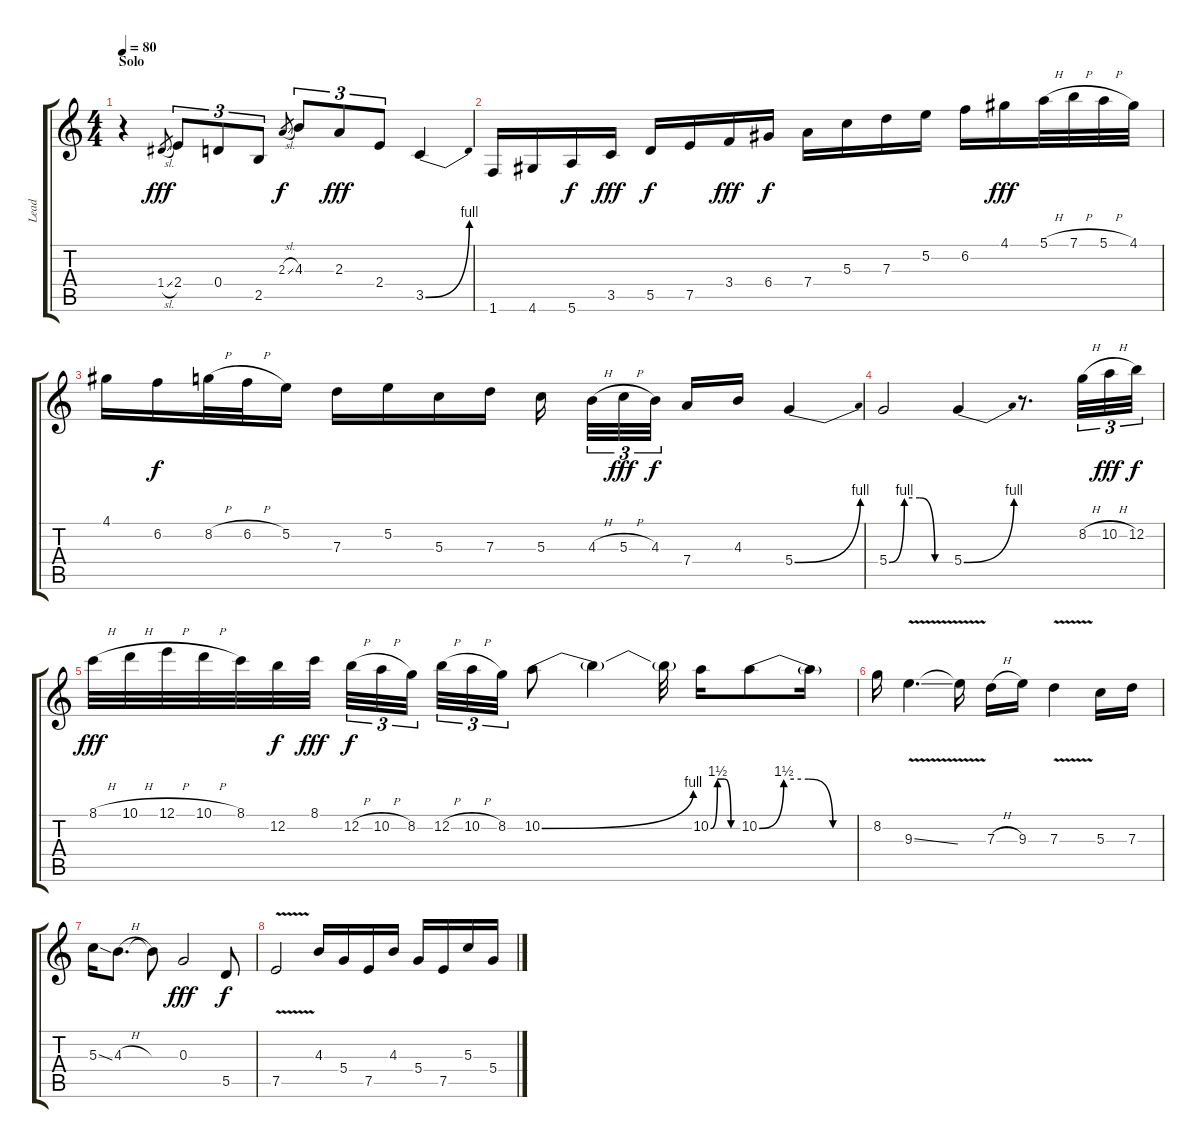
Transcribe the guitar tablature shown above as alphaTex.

\track ("Lead" "Lead") {instrument distortionguitar}
\staff {score tabs}
\tuning (E4 B3 G3 D3 A2 E2) {hide}
\ts (4 4)
\section ("" "Solo")
\tempo 80
\clef g2
\ks c
r.4{dy f} 1.4{sl}.8{gr dy fff} 2.4.8{tu (3 2)} 0.4.8{tu (3 2)} 2.5.8{tu (3 2)} 2.3{sl}.8{gr dy f} 4.3.8{tu (3 2)} 2.3.8{tu (3 2) dy fff} 2.4.8{tu (3 2)} 3.5{be (bend 0 0 60 4)}.4 |
1.6.16 4.6.16 5.6.16{dy f} 3.5.16{dy fff} 5.5.16{dy f} 7.5.16 3.4.16{dy fff} 6.4.16{dy f} 7.4.16 5.3.16 7.3.16 5.2.16 6.2.16 4.1.16{dy fff} 5.1{h}.32 7.1{h}.32 5.1{h}.32 4.1.32 |
4.1.16 6.2.16{dy f} 8.2{h}.32 6.2{h}.32 5.2.16 7.3.16 5.2.16 5.3.16 7.3.16 5.3.16{beam splitsecondary} 4.3{h}.32{tu (3 2)} 5.3{h}.32{tu (3 2) dy fff} 4.3.32{tu (3 2) dy f beam splitsecondary} 7.4.16 4.3.16 5.4{be (bend 0 0 60 4)}.4 |
5.4{be (custom 0 0 15 4 30 4 45 0 60 0)}.2 5.4{be (bend 0 0 60 4)}.4 r.8{d} 8.2{h}.32{tu (3 2)} 10.2{h}.32{tu (3 2) dy fff} 12.2.32{tu (3 2) dy f} |
8.1{h}.32{dy fff} 10.1{h}.32 12.1{h}.32 10.1{h}.32 8.1.32 12.2.32{dy f} 8.1.32{dy fff beam splitsecondary} 12.2{h}.32{tu (3 2) dy f} 10.2{h}.32{tu (3 2)} 8.2.32{tu (3 2) beam splitsecondary} 12.2{h}.32{tu (3 2)} 10.2{h}.32{tu (3 2)} 8.2.32{tu (3 2)} 10.2{be (bend 0 0 60 4)}.8 10.2{t}.4 10.2{t}.32 10.2{be (custom 0 0 15 6 30 6 45 0 60 0)}.16 10.2{be (custom 0 0 15 6 30 6 45 0 60 0)}.8 10.2{t}.16 |
8.2.16 9.3{v ss}.4{d} 9.3{t}.16 7.3{h}.16 9.3.16 7.3{v}.4 5.3.16 7.3.16 |
5.3{ss}.16 4.3{h}.8{d} 4.3{t}.8 0.3.2{dy fff} 5.5.8{dy f} |
7.5{v}.2 4.3.16 5.4.16 7.5.16 4.3.16 5.4.16 7.5.16 5.3.16 5.4.16
